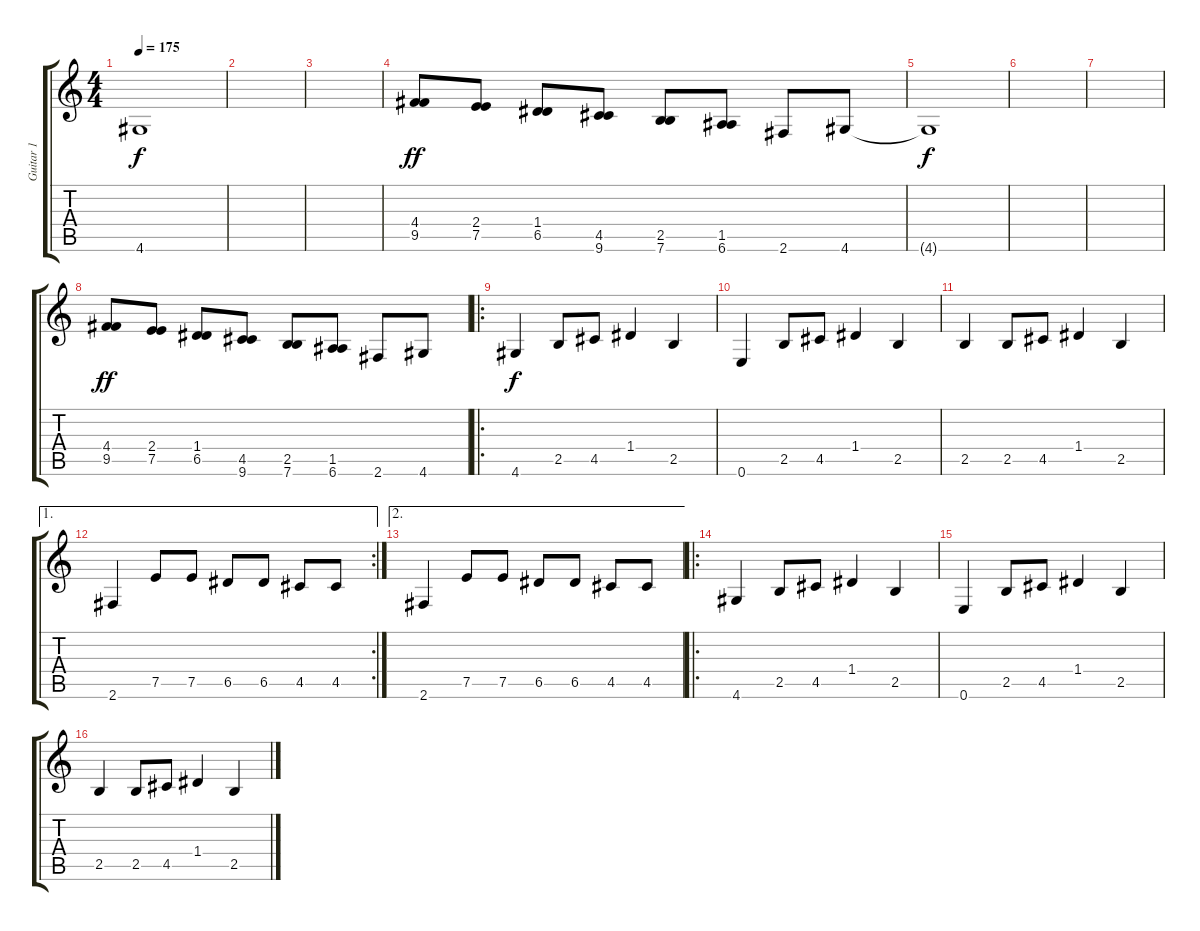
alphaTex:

\track ("Guitar 1" "Guitar 1") {instrument distortionguitar}
\staff {score tabs}
\tuning (E4 B3 G3 D3 A2 E2) {hide}
\ts (4 4)
\tempo 175
\clef g2
\ks c
4.6{t}.1{dy f} |
|
|
(4.4 9.5).8{dy ff} (2.4 7.5).8 (1.4 6.5).8 (4.5 9.6).8 (2.5 7.6).8 (1.5 6.6).8 2.6.8 4.6.8 |
4.6{t}.1{dy f} |
|
|
(4.4 9.5).8{dy ff} (2.4 7.5).8 (1.4 6.5).8 (4.5 9.6).8 (2.5 7.6).8 (1.5 6.6).8 2.6.8 4.6.8 |
\ro
4.6.4{dy f} 2.5.8 4.5.8 1.4.4 2.5.4 |
0.6.4 2.5.8 4.5.8 1.4.4 2.5.4 |
2.5.4 2.5.8 4.5.8 1.4.4 2.5.4 |
\ae 1
\rc 2
2.6.4 7.5.8 7.5.8 6.5.8 6.5.8 4.5.8 4.5.8 |
\ae 2
2.6.4 7.5.8 7.5.8 6.5.8 6.5.8 4.5.8 4.5.8 |
\ro
4.6.4 2.5.8 4.5.8 1.4.4 2.5.4 |
0.6.4 2.5.8 4.5.8 1.4.4 2.5.4 |
2.5.4 2.5.8 4.5.8 1.4.4 2.5.4
